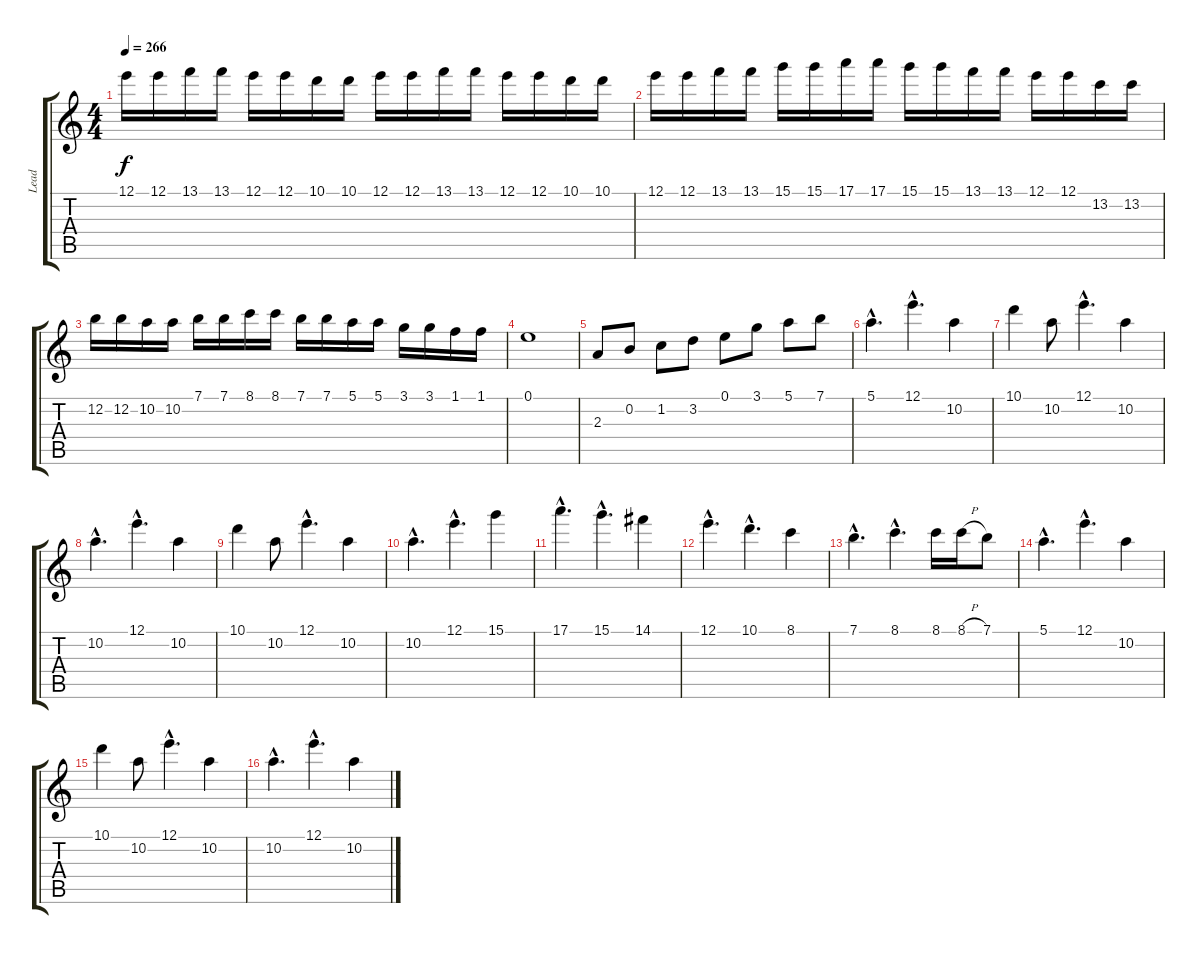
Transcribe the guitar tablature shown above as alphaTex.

\track ("Lead" "Lead") {instrument overdrivenguitar}
\staff {score tabs}
\tuning (E4 B3 G3 D3 A2 E2) {hide}
\ts (4 4)
\tempo 266
\clef g2
\ks c
12.1.16{dy f} 12.1.16 13.1.16 13.1.16 12.1.16 12.1.16 10.1.16 10.1.16 12.1.16 12.1.16 13.1.16 13.1.16 12.1.16 12.1.16 10.1.16 10.1.16 |
12.1.16 12.1.16 13.1.16 13.1.16 15.1.16 15.1.16 17.1.16 17.1.16 15.1.16 15.1.16 13.1.16 13.1.16 12.1.16 12.1.16 13.2.16 13.2.16 |
12.2.16 12.2.16 10.2.16 10.2.16 7.1.16 7.1.16 8.1.16 8.1.16 7.1.16 7.1.16 5.1.16 5.1.16 3.1.16 3.1.16 1.1.16 1.1.16 |
0.1.1 |
2.3.8 0.2.8 1.2.8 3.2.8 0.1.8 3.1.8 5.1.8 7.1.8 |
5.1{hac}.4{d} 12.1{hac}.4{d} 10.2.4 |
10.1.4 10.2.8 12.1{hac}.4{d} 10.2.4 |
10.2{hac}.4{d} 12.1{hac}.4{d} 10.2.4 |
10.1.4 10.2.8 12.1{hac}.4{d} 10.2.4 |
10.2{hac}.4{d} 12.1{hac}.4{d} 15.1.4 |
17.1{hac}.4{d} 15.1{hac}.4{d} 14.1.4 |
12.1{hac}.4{d} 10.1{hac}.4{d} 8.1.4 |
7.1{hac}.4{d} 8.1{hac}.4{d} 8.1.16 8.1{h}.16 7.1.8 |
5.1{hac}.4{d} 12.1{hac}.4{d} 10.2.4 |
10.1.4 10.2.8 12.1{hac}.4{d} 10.2.4 |
10.2{hac}.4{d} 12.1{hac}.4{d} 10.2.4
